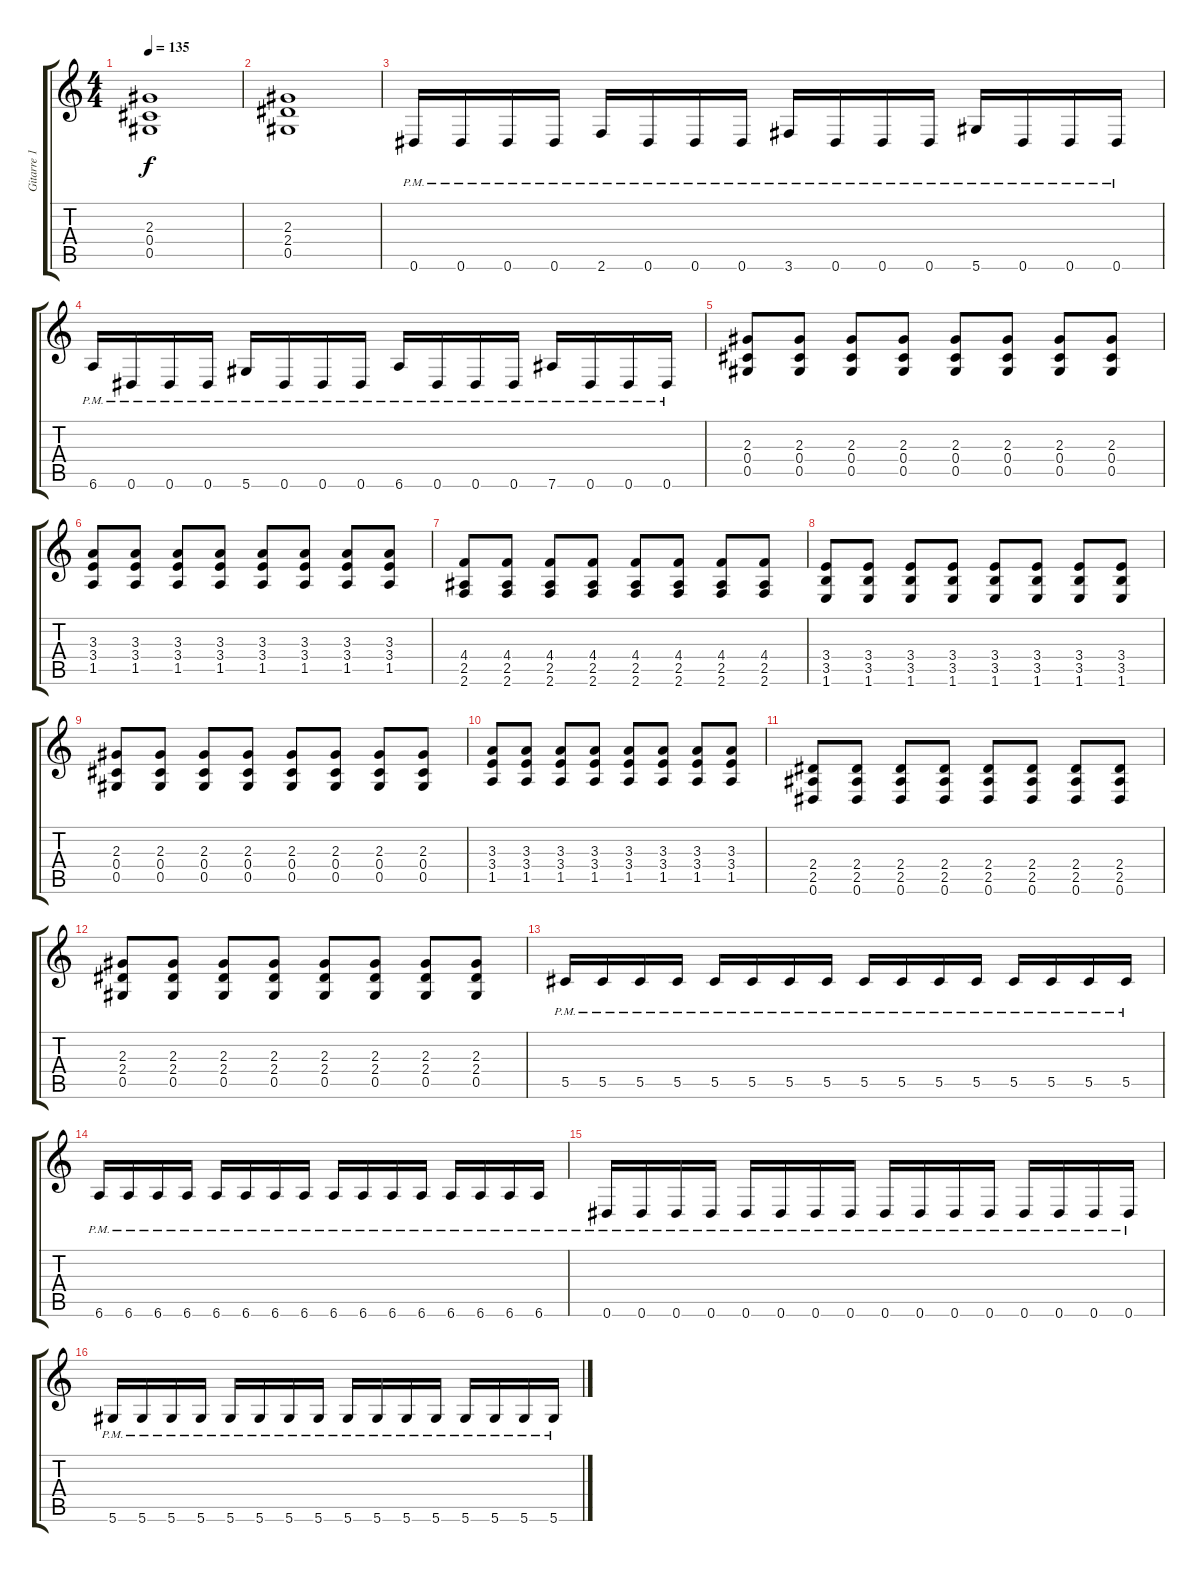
\track ("Gitarre 1" "Gitarre 1") {instrument distortionguitar}
\staff {score tabs}
\tuning (Eb4 Bb3 Gb3 Db3 Ab2 Eb2) {hide}
\ts (4 4)
\tempo 135
\clef g2
\ks c
(2.3 0.4 0.5).1{dy f} |
(2.3 2.4 0.5).1 |
0.6{pm}.16 0.6{pm}.16 0.6{pm}.16 0.6{pm}.16 2.6{pm}.16 0.6{pm}.16 0.6{pm}.16 0.6{pm}.16 3.6{pm}.16 0.6{pm}.16 0.6{pm}.16 0.6{pm}.16 5.6{pm}.16 0.6{pm}.16 0.6{pm}.16 0.6{pm}.16 |
6.6{pm}.16 0.6{pm}.16 0.6{pm}.16 0.6{pm}.16 5.6{pm}.16 0.6{pm}.16 0.6{pm}.16 0.6{pm}.16 6.6{pm}.16 0.6{pm}.16 0.6{pm}.16 0.6{pm}.16 7.6{pm}.16 0.6{pm}.16 0.6{pm}.16 0.6{pm}.16 |
(2.3 0.4 0.5).8 (2.3 0.4 0.5).8 (2.3 0.4 0.5).8 (2.3 0.4 0.5).8 (2.3 0.4 0.5).8 (2.3 0.4 0.5).8 (2.3 0.4 0.5).8 (2.3 0.4 0.5).8 |
(3.3 3.4 1.5).8 (3.3 3.4 1.5).8 (3.3 3.4 1.5).8 (3.3 3.4 1.5).8 (3.3 3.4 1.5).8 (3.3 3.4 1.5).8 (3.3 3.4 1.5).8 (3.3 3.4 1.5).8 |
(4.4 2.5 2.6).8 (4.4 2.5 2.6).8 (4.4 2.5 2.6).8 (4.4 2.5 2.6).8 (4.4 2.5 2.6).8 (4.4 2.5 2.6).8 (4.4 2.5 2.6).8 (4.4 2.5 2.6).8 |
(3.4 3.5 1.6).8 (3.4 3.5 1.6).8 (3.4 3.5 1.6).8 (3.4 3.5 1.6).8 (3.4 3.5 1.6).8 (3.4 3.5 1.6).8 (3.4 3.5 1.6).8 (3.4 3.5 1.6).8 |
(2.3 0.4 0.5).8 (2.3 0.4 0.5).8 (2.3 0.4 0.5).8 (2.3 0.4 0.5).8 (2.3 0.4 0.5).8 (2.3 0.4 0.5).8 (2.3 0.4 0.5).8 (2.3 0.4 0.5).8 |
(3.3 3.4 1.5).8 (3.3 3.4 1.5).8 (3.3 3.4 1.5).8 (3.3 3.4 1.5).8 (3.3 3.4 1.5).8 (3.3 3.4 1.5).8 (3.3 3.4 1.5).8 (3.3 3.4 1.5).8 |
(2.4 2.5 0.6).8 (2.4 2.5 0.6).8 (2.4 2.5 0.6).8 (2.4 2.5 0.6).8 (2.4 2.5 0.6).8 (2.4 2.5 0.6).8 (2.4 2.5 0.6).8 (2.4 2.5 0.6).8 |
(2.3 2.4 0.5).8 (2.3 2.4 0.5).8 (2.3 2.4 0.5).8 (2.3 2.4 0.5).8 (2.3 2.4 0.5).8 (2.3 2.4 0.5).8 (2.3 2.4 0.5).8 (2.3 2.4 0.5).8 |
5.5{pm}.16 5.5{pm}.16 5.5{pm}.16 5.5{pm}.16 5.5{pm}.16 5.5{pm}.16 5.5{pm}.16 5.5{pm}.16 5.5{pm}.16 5.5{pm}.16 5.5{pm}.16 5.5{pm}.16 5.5{pm}.16 5.5{pm}.16 5.5{pm}.16 5.5{pm}.16 |
6.6{pm}.16 6.6{pm}.16 6.6{pm}.16 6.6{pm}.16 6.6{pm}.16 6.6{pm}.16 6.6{pm}.16 6.6{pm}.16 6.6{pm}.16 6.6{pm}.16 6.6{pm}.16 6.6{pm}.16 6.6{pm}.16 6.6{pm}.16 6.6{pm}.16 6.6{pm}.16 |
0.6{pm}.16 0.6{pm}.16 0.6{pm}.16 0.6{pm}.16 0.6{pm}.16 0.6{pm}.16 0.6{pm}.16 0.6{pm}.16 0.6{pm}.16 0.6{pm}.16 0.6{pm}.16 0.6{pm}.16 0.6{pm}.16 0.6{pm}.16 0.6{pm}.16 0.6{pm}.16 |
5.6{pm}.16 5.6{pm}.16 5.6{pm}.16 5.6{pm}.16 5.6{pm}.16 5.6{pm}.16 5.6{pm}.16 5.6{pm}.16 5.6{pm}.16 5.6{pm}.16 5.6{pm}.16 5.6{pm}.16 5.6{pm}.16 5.6{pm}.16 5.6{pm}.16 5.6{pm}.16
